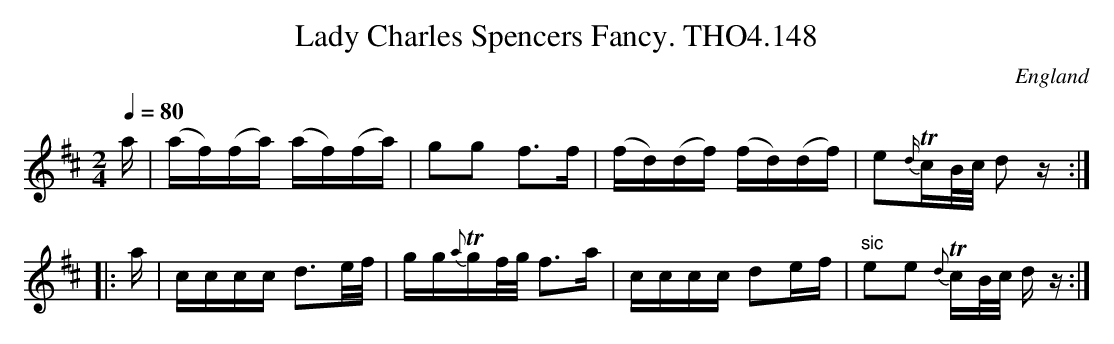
X:1
T:Lady Charles Spencers Fancy. THO4.148
O:England
M:2/4
L:1/16
Q:1/4=80
K:D major
a|(af)(fa) (af)(fa)|g2g2 f2>f2|(fd)(df) (fd)(df)|e2{d/}TcB/c/ d2 z:|
|:a|cccc d3e/f/|gg{a}Tgf/g/ f2>a2|cccc d2ef|"sic"e2e2 {d}TcB/c/ d z:|
